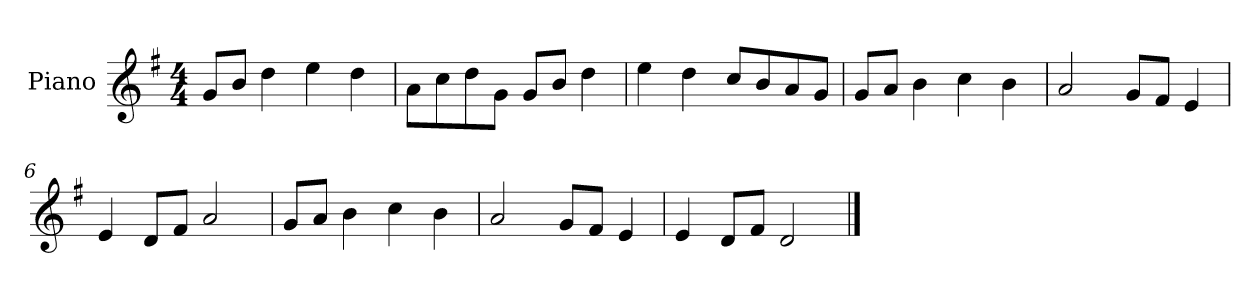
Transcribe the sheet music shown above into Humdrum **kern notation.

**kern
*part1
*staff1
*I"Piano
*I'P-no
*clefG2
*k[f#]
*M4/4
*MM90
=1
8g/L
8b/J
4dd\
4ee\
4dd\
=2
8a\L
8cc\
8dd\
8g\J
8g/L
8b/J
4dd\
=3
4ee\
4dd\
8cc/L
8b/
8a/
8g/J
=4
8g/L
8a/J
4b\
4cc\
4b\
=5
2a/
8g/L
8f#/J
4e/
=6
4e/
8d/L
8f#/J
2a/
=7
8g/L
8a/J
4b\
4cc\
4b\
!!LO:LB:g=z
=8
2a/
8g/L
8f#/J
4e/
=9
4e/
8d/L
8f#/J
2d/
==
*-
